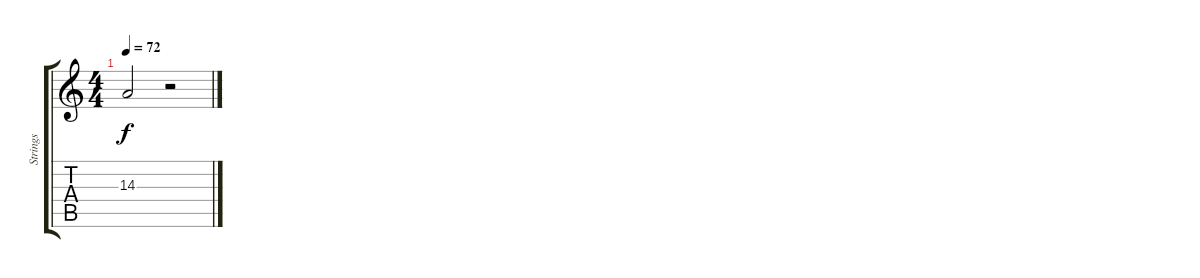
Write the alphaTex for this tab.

\track ("Strings" "Strings") {instrument synthstrings1}
\staff {score tabs}
\tuning (E4 B3 G3 D3 A2 E2) {hide}
\ts (4 4)
\tempo 72
\clef g2
\ks c
14.3{t}.2{dy f} r.2
